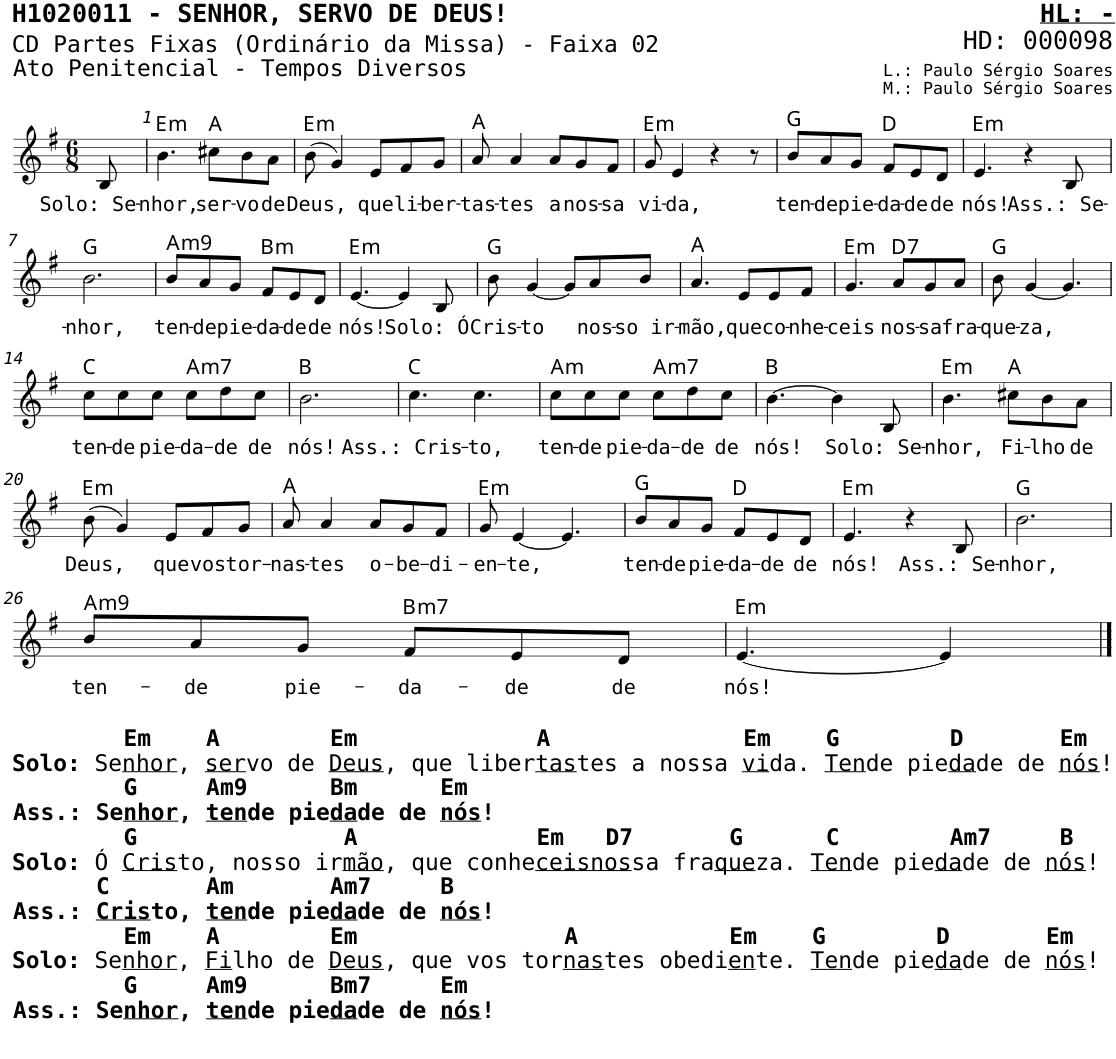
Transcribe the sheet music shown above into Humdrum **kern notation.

**kern	**text	**harte
*part1	*part1	*part1
*staff1	*staff1	*
*I"Voz	*	*
*I'V	*	*
*stria5	*	*
*clefG2	*	*
*k[f#]	*	*
*M6/8	*	*
=	=	=
!	!LO:LY:b	!
8B/	Solo: Se-	.
=1	=1	=1
!	!LO:LY:b	!LO:H:kt=m
4.b\	-nhor,	E:min
!	!LO:LY:b	!
8cc#X\L	ser-	A:maj
!	!LO:LY:b	!
8b\	-vo	.
!	!LO:LY:b	!
8a\J	de	.
=2	=2	=2
!	!LO:LY:b	!LO:H:kt=m
(8b\	Deus,	E:min
4g/)	.	.
!	!LO:LY:b	!
8e/L	que	.
!	!LO:LY:b	!
8f#/	li-	.
!	!LO:LY:b	!
8g/J	-ber-	.
=3	=3	=3
!	!LO:LY:b	!
8a/	-tas-	A:maj
!	!LO:LY:b	!
4a/	-tes	.
!	!LO:LY:b	!
8a/L	a	.
!	!LO:LY:b	!
8g/	nos-	.
!	!LO:LY:b	!
8f#/J	-sa	.
=4	=4	=4
!	!LO:LY:b	!LO:H:kt=m
8g/	vi-	E:min
!	!LO:LY:b	!
4e/	-da,	.
4r	.	.
8r	.	.
=5	=5	=5
!	!LO:LY:b	!
8b/L	ten-	G:maj
!	!LO:LY:b	!
8a/	-de	.
!	!LO:LY:b	!
8g/J	pie-	.
!	!LO:LY:b	!
8f#/L	-da-	D:maj
!	!LO:LY:b	!
8e/	-de	.
!	!LO:LY:b	!
8d/J	de	.
=6	=6	=6
!	!LO:LY:b	!LO:H:kt=m
4.e/	nós!	E:min
4r	.	.
!	!LO:LY:b	!
8B/	Ass.: Se-	.
!!LO:LB:g=z
=7	=7	=7
!	!LO:LY:b	!
2.b\	-nhor,	G:maj
=8	=8	=8
!	!LO:LY:b	!LO:H:kt=m9
8b/L	ten-	A:min9
!	!LO:LY:b	!
8a/	-de	.
!	!LO:LY:b	!
8g/J	pie-	.
!	!LO:LY:b	!LO:H:kt=m
8f#/L	-da-	B:min
!	!LO:LY:b	!
8e/	-de	.
!	!LO:LY:b	!
8d/J	de	.
=9	=9	=9
!	!LO:LY:b	!LO:H:kt=m
[4.e/	nós!	E:min
4e/]	.	.
!	!LO:LY:b	!
8B/	Solo: Ó	.
=10	=10	=10
!	!LO:LY:b	!
8b\	Cris-	G:maj
!	!LO:LY:b	!
[4g/	-to	.
8g/L]	.	.
!	!LO:LY:b	!
8a/	nos-	.
!	!LO:LY:b	!
8b/J	-so ir-	.
=11	=11	=11
!	!LO:LY:b	!
4.a/	-mão,	A:maj
!	!LO:LY:b	!
8e/L	que	.
!	!LO:LY:b	!
8e/	co-	.
!	!LO:LY:b	!
8f#/J	-nhe-	.
=12	=12	=12
!	!LO:LY:b	!LO:H:kt=m
4.g/	-ceis	E:min
!	!LO:LY:b	!LO:H:kt=7
8a/L	nos-	D:7
!	!LO:LY:b	!
8g/	-sa	.
!	!LO:LY:b	!
8a/J	fra-	.
=13	=13	=13
!	!LO:LY:b	!
8b\	-que-	G:maj
!	!LO:LY:b	!
[4g/	-za,	.
4.g/]	.	.
!!LO:LB:g=z
=14	=14	=14
!	!LO:LY:b	!
8cc\L	ten-	C:maj
!	!LO:LY:b	!
8cc\	-de	.
!	!LO:LY:b	!
8cc\J	pie-	.
!	!LO:LY:b	!LO:H:kt=m7
8cc\L	-da-	A:min7
!	!LO:LY:b	!
8dd\	-de	.
!	!LO:LY:b	!
8cc\J	de	.
=15	=15	=15
!	!LO:LY:b	!
2.b\	nós!	B:maj
=16	=16	=16
!	!LO:LY:b	!
4.cc\	Ass.: Cris-	C:maj
!	!LO:LY:b	!
4.cc\	-to,	.
=17	=17	=17
!	!LO:LY:b	!LO:H:kt=m
8cc\L	ten-	A:min
!	!LO:LY:b	!
8cc\	-de	.
!	!LO:LY:b	!
8cc\J	pie-	.
!	!LO:LY:b	!LO:H:kt=m7
8cc\L	-da-	A:min7
!	!LO:LY:b	!
8dd\	-de	.
!	!LO:LY:b	!
8cc\J	de	.
=18	=18	=18
!	!LO:LY:b	!
[4.b\	nós!	B:maj
4b\]	.	.
!	!LO:LY:b	!
8B/	Solo: Se-	.
=19	=19	=19
!	!LO:LY:b	!LO:H:kt=m
4.b\	-nhor,	E:min
!	!LO:LY:b	!
8cc#X\L	Fi-	A:maj
!	!LO:LY:b	!
8b\	-lho	.
!	!LO:LY:b	!
8a\J	de	.
!!LO:LB:g=z
=20	=20	=20
!	!LO:LY:b	!LO:H:kt=m
(8b\	Deus,	E:min
4g/)	.	.
!	!LO:LY:b	!
8e/L	que	.
!	!LO:LY:b	!
8f#/	vos	.
!	!LO:LY:b	!
8g/J	tor-	.
=21	=21	=21
!	!LO:LY:b	!
8a/	-nas-	A:maj
!	!LO:LY:b	!
4a/	-tes	.
!	!LO:LY:b	!
8a/L	o-	.
!	!LO:LY:b	!
8g/	-be-	.
!	!LO:LY:b	!
8f#/J	-di-	.
=22	=22	=22
!	!LO:LY:b	!LO:H:kt=m
8g/	-en-	E:min
!	!LO:LY:b	!
[4e/	-te,	.
4.e/]	.	.
=23	=23	=23
!	!LO:LY:b	!
8b/L	ten-	G:maj
!	!LO:LY:b	!
8a/	-de	.
!	!LO:LY:b	!
8g/J	pie-	.
!	!LO:LY:b	!
8f#/L	-da-	D:maj
!	!LO:LY:b	!
8e/	-de	.
!	!LO:LY:b	!
8d/J	de	.
=24	=24	=24
!	!LO:LY:b	!LO:H:kt=m
4.e/	nós!	E:min
4r	.	.
!	!LO:LY:b	!
8B/	Ass.: Se-	.
=25	=25	=25
!	!LO:LY:b	!
2.b\	-nhor,	G:maj
!!LO:LB:g=z
=26	=26	=26
!LO:TX:b:B:t=Em    A        Em             A              Em    G        D       Em	!	!
!LO:TX:b:t=Solo&colon;	!	!
!LO:TX:b:t=Se	!	!
!LO:TX:b:t=nhor	!	!
!LO:TX:b:t=,	!	!
!LO:TX:b:t=ser	!	!
!LO:TX:b:t=vo de	!	!
!LO:TX:b:t=Deus	!	!
!LO:TX:b:t=, que liber	!	!
!LO:TX:b:t=tas	!	!
!LO:TX:b:t=tes a nossa	!	!
!LO:TX:b:t=vi	!	!
!LO:TX:b:t=da.	!	!
!LO:TX:b:t=Ten	!	!
!LO:TX:b:t=de pie	!	!
!LO:TX:b:t=da	!	!
!LO:TX:b:t=de de	!	!
!LO:TX:b:t=nós	!	!
!LO:TX:b:t=!	!	!
!LO:TX:b:B:t=G     Am9 &nbsp;    Bm      Em	!	!
!LO:TX:b:t=Ass.&colon; Se	!	!
!LO:TX:b:t=nhor	!	!
!LO:TX:b:t=,	!	!
!LO:TX:b:t=ten	!	!
!LO:TX:b:t=de pie	!	!
!LO:TX:b:t=da	!	!
!LO:TX:b:t=de de	!	!
!LO:TX:b:t=nós	!	!
!LO:TX:b:t=!	!	!
!LO:TX:b:t=G               A             Em   D7       G      C        Am7     B	!	!
!LO:TX:b:t=Solo&colon;	!	!
!LO:TX:b:t=Ó	!	!
!LO:TX:b:t=Cris	!	!
!LO:TX:b:t=to, nosso ir	!	!
!LO:TX:b:t=mão	!	!
!LO:TX:b:t=, que conhe	!	!
!LO:TX:b:t=ceisnos	!	!
!LO:TX:b:t=sa fra	!	!
!LO:TX:b:t=que	!	!
!LO:TX:b:t=za.	!	!
!LO:TX:b:t=Ten	!	!
!LO:TX:b:t=de pie	!	!
!LO:TX:b:t=da	!	!
!LO:TX:b:t=de de	!	!
!LO:TX:b:t=nós	!	!
!LO:TX:b:t=!	!	!
!LO:TX:b:B:t=C       Am &nbsp;     Am7     B	!	!
!LO:TX:b:t=Ass.&colon;	!	!
!LO:TX:b:t=Cris	!	!
!LO:TX:b:t=to,	!	!
!LO:TX:b:t=ten	!	!
!LO:TX:b:t=de pie	!	!
!LO:TX:b:t=da	!	!
!LO:TX:b:t=de de	!	!
!LO:TX:b:t=nós	!	!
!LO:TX:b:t=!	!	!
!LO:TX:b:t=Em    A &nbsp;      Em               A           Em    G        D       Em	!	!
!LO:TX:b:t=Solo&colon;	!	!
!LO:TX:b:t=Se	!	!
!LO:TX:b:t=nhor	!	!
!LO:TX:b:t=,	!	!
!LO:TX:b:t=Fi	!	!
!LO:TX:b:t=lho de	!	!
!LO:TX:b:t=Deus	!	!
!LO:TX:b:t=, que vos tor	!	!
!LO:TX:b:t=nas	!	!
!LO:TX:b:t=tes obedi	!	!
!LO:TX:b:t=en	!	!
!LO:TX:b:t=te.	!	!
!LO:TX:b:t=Ten	!	!
!LO:TX:b:t=de pie	!	!
!LO:TX:b:t=da	!	!
!LO:TX:b:t=de de	!	!
!LO:TX:b:t=nós	!	!
!LO:TX:b:t=!	!	!
!LO:TX:b:B:t=G     Am9      Bm7     Em	!	!
!LO:TX:b:t=Ass.&colon; Se	!	!
!LO:TX:b:t=nhor	!	!
!LO:TX:b:t=,	!	!
!LO:TX:b:t=ten	!	!
!LO:TX:b:t=de pie	!	!
!LO:TX:b:t=da	!	!
!LO:TX:b:t=de de	!	!
!LO:TX:b:t=nós	!	!
!LO:TX:b:t=!	!	!
!	!LO:LY:b	!LO:H:kt=m9
8b/L	ten-	A:min9
!	!LO:LY:b	!
8a/	-de	.
!	!LO:LY:b	!
8g/J	pie-	.
!	!LO:LY:b	!LO:H:kt=m7
8f#/L	-da-	B:min7
!	!LO:LY:b	!
8e/	-de	.
!	!LO:LY:b	!
8d/J	de	.
=27	=27	=27
!	!LO:LY:b	!LO:H:kt=m
[4.e/	nós!	E:min
4e/]	.	.
==	==	==
*-	*-	*-
